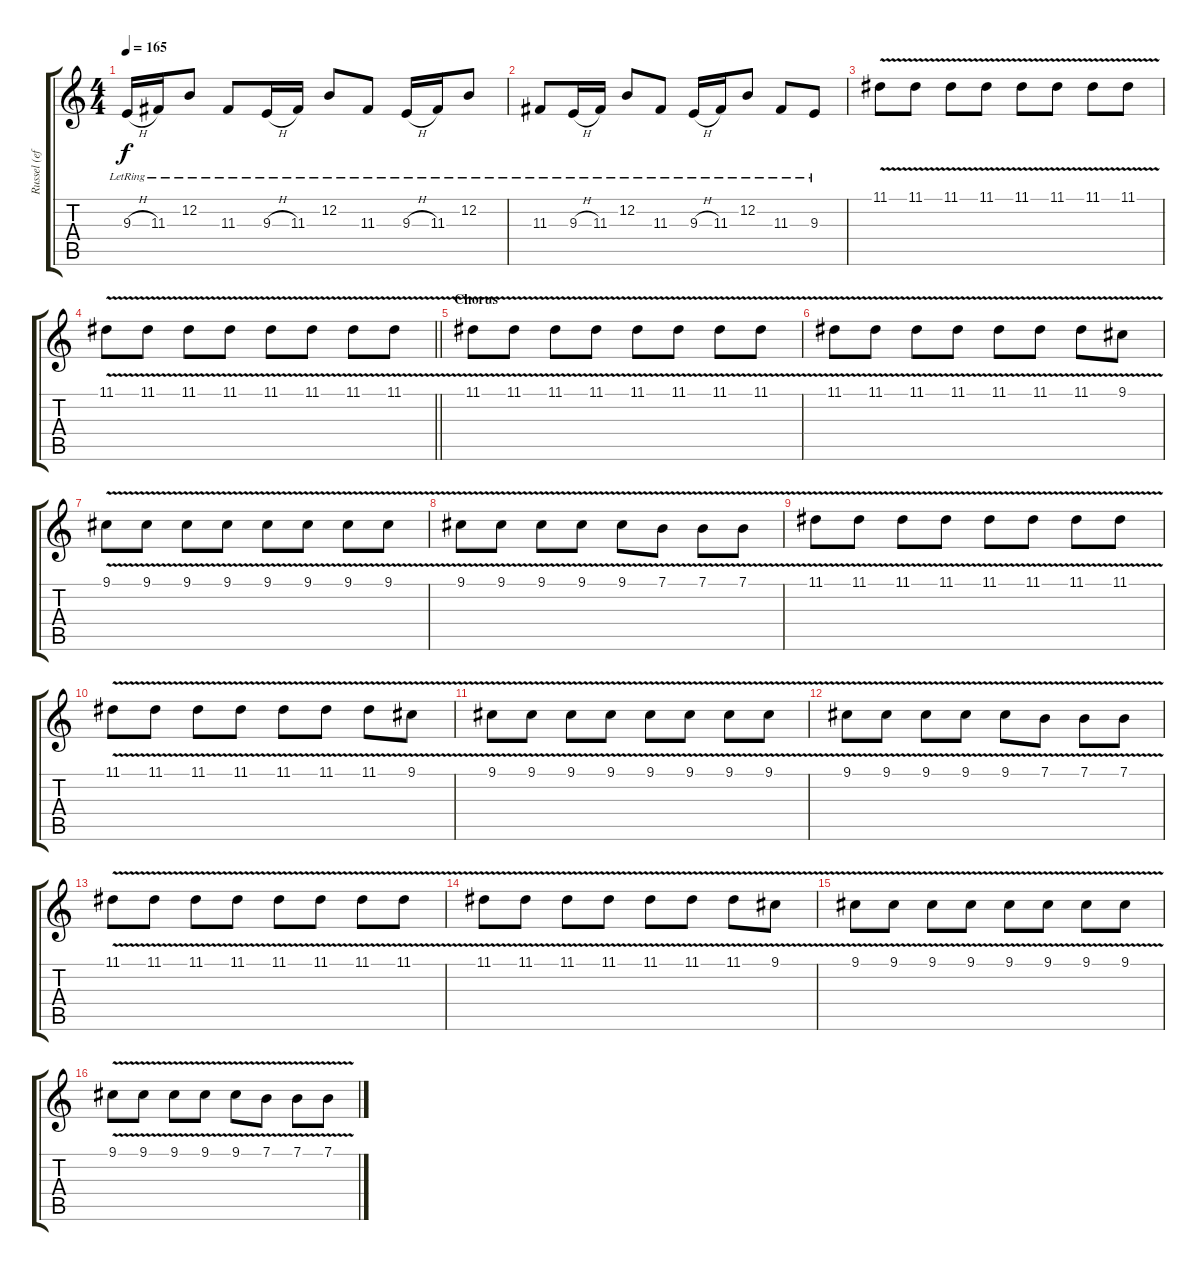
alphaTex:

\track ("Russel (effect)" "Russel (ef") {instrument lead1square}
\staff {score tabs}
\tuning (E4 B3 G3 D3 A2 E2) {hide}
\ts (4 4)
\tempo 165
\clef g2
\ks c
9.3{h lr}.16{dy f} 11.3{lr}.16 12.2{lr}.8 11.3{lr}.8 9.3{h lr}.16 11.3{lr}.16 12.2{lr}.8 11.3{lr}.8 9.3{h lr}.16 11.3{lr}.16 12.2{lr}.8 |
11.3{lr}.8 9.3{h lr}.16 11.3{lr}.16 12.2{lr}.8 11.3{lr}.8 9.3{h lr}.16 11.3{lr}.16 12.2{lr}.8 11.3{lr}.8 9.3{lr}.8 |
11.1{v}.8 11.1{v}.8 11.1{v}.8 11.1{v}.8 11.1{v}.8 11.1{v}.8 11.1{v}.8 11.1{v}.8 |
\barLineRight lightlight
11.1{v}.8 11.1{v}.8 11.1{v}.8 11.1{v}.8 11.1{v}.8 11.1{v}.8 11.1{v}.8 11.1{v}.8 |
\section ("" "Chorus ")
11.1{v}.8 11.1{v}.8 11.1{v}.8 11.1{v}.8 11.1{v}.8 11.1{v}.8 11.1{v}.8 11.1{v}.8 |
11.1{v}.8 11.1{v}.8 11.1{v}.8 11.1{v}.8 11.1{v}.8 11.1{v}.8 11.1{v}.8 9.1{v}.8 |
9.1{v}.8 9.1{v}.8 9.1{v}.8 9.1{v}.8 9.1{v}.8 9.1{v}.8 9.1{v}.8 9.1{v}.8 |
9.1{v}.8 9.1{v}.8 9.1{v}.8 9.1{v}.8 9.1{v}.8 7.1{v}.8 7.1{v}.8 7.1{v}.8 |
11.1{v}.8 11.1{v}.8 11.1{v}.8 11.1{v}.8 11.1{v}.8 11.1{v}.8 11.1{v}.8 11.1{v}.8 |
11.1{v}.8 11.1{v}.8 11.1{v}.8 11.1{v}.8 11.1{v}.8 11.1{v}.8 11.1{v}.8 9.1{v}.8 |
9.1{v}.8 9.1{v}.8 9.1{v}.8 9.1{v}.8 9.1{v}.8 9.1{v}.8 9.1{v}.8 9.1{v}.8 |
9.1{v}.8 9.1{v}.8 9.1{v}.8 9.1{v}.8 9.1{v}.8 7.1{v}.8 7.1{v}.8 7.1{v}.8 |
11.1{v}.8 11.1{v}.8 11.1{v}.8 11.1{v}.8 11.1{v}.8 11.1{v}.8 11.1{v}.8 11.1{v}.8 |
11.1{v}.8 11.1{v}.8 11.1{v}.8 11.1{v}.8 11.1{v}.8 11.1{v}.8 11.1{v}.8 9.1{v}.8 |
9.1{v}.8 9.1{v}.8 9.1{v}.8 9.1{v}.8 9.1{v}.8 9.1{v}.8 9.1{v}.8 9.1{v}.8 |
9.1{v}.8 9.1{v}.8 9.1{v}.8 9.1{v}.8 9.1{v}.8 7.1{v}.8 7.1{v}.8 7.1{v}.8
